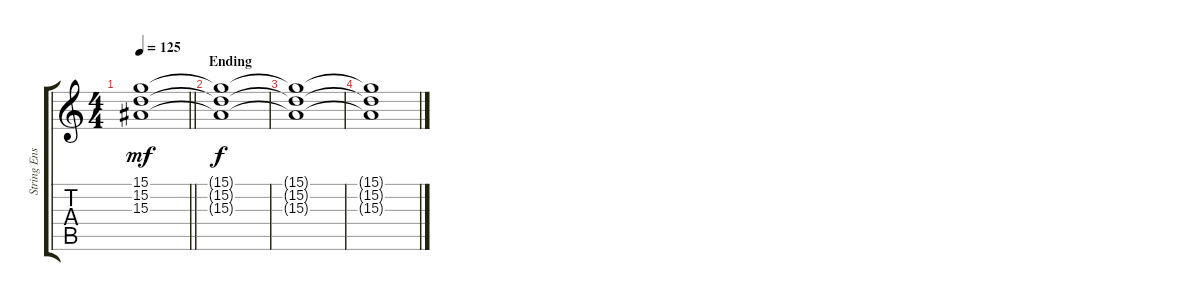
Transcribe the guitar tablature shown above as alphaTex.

\track ("String Ensemble II" "String Ens") {instrument stringensemble2}
\staff {score tabs}
\tuning (E4 B3 G3 D3 A2 E2) {hide}
\ts (4 4)
\tempo 125
\clef g2
\barLineRight lightlight
\ks c
(15.1 15.2 15.3).1{dy mf} |
\section ("" "Ending")
(15.1{t} 15.2{t} 15.3{t}).1{dy f} |
(15.1{t} 15.2{t} 15.3{t}).1 |
(15.1{t} 15.2{t} 15.3{t}).1
